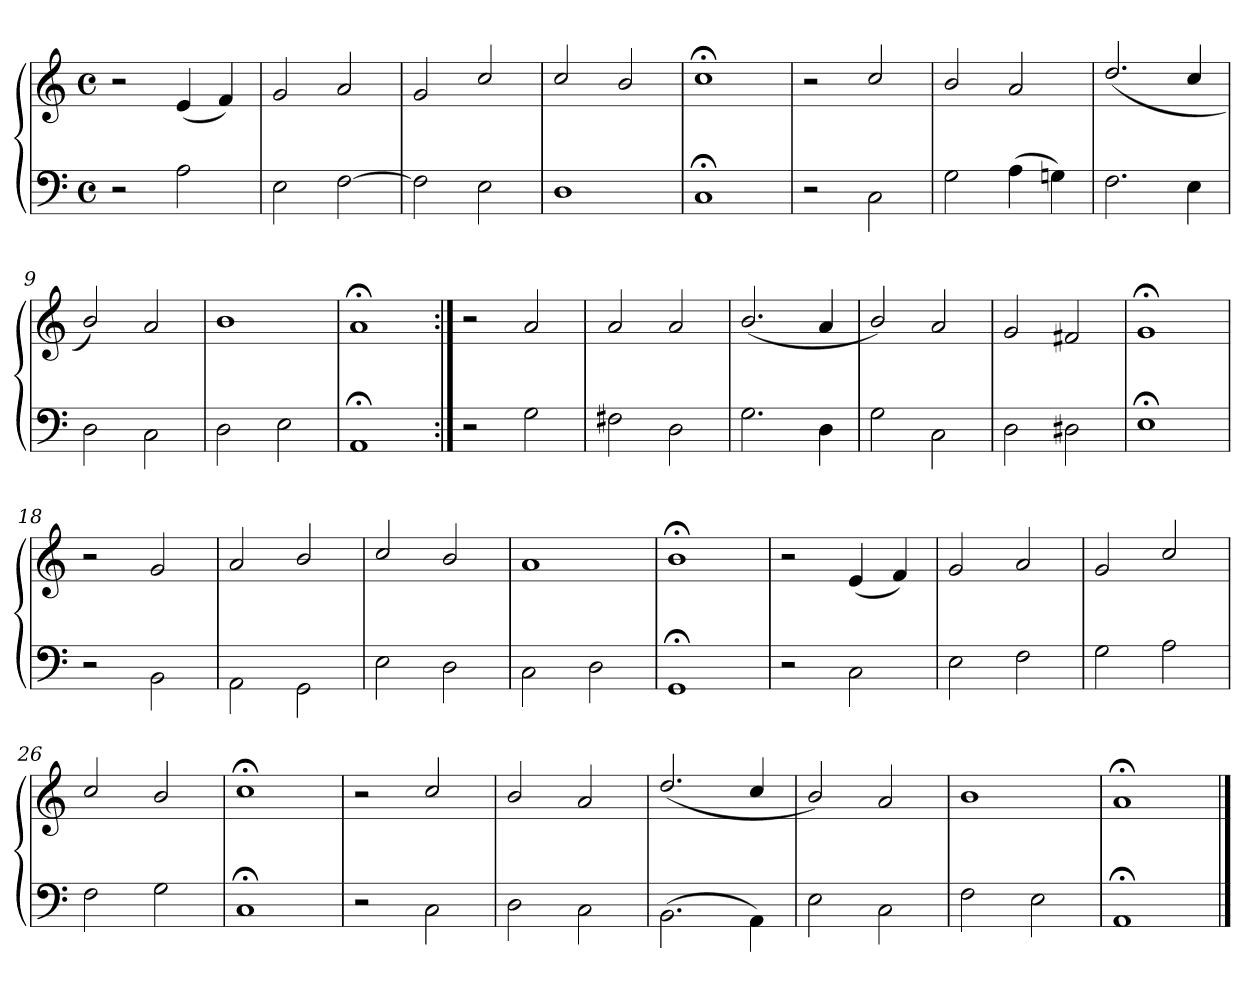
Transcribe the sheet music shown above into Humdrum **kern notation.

**kern	**kern
*part1	*part1
*staff2	*staff1
*clefF4	*clefG2
*M4/4	*M4/4
*met(c)	*met(c)
=1	=1
2r	2r
2A\	(4e/
.	4f/)
=2	=2
2E\	2g/
[2F\	2a/
=3	=3
2F\]	2g/
2E\	2cc/
=4	=4
1D\	2cc/
.	2b/
=5	=5
1C;\	1cc;</
=6	=6
2r	2r
2C\	2cc/
=7	=7
2G\	2b/
(4A\	2a/
4Gn\)	.
=8	=8
2.F\	(2.dd/
4E\	4cc/
=9	=9
2D\	2b/)
2C\	2a/
=10	=10
2D\	1b/
2E\	.
=11	=11
1AA;\	1a;</
!!LO:LB:g=z
=12:|!	=12:|!
2r	2r
2G\	2a/
=13	=13
2F#X\	2a/
2D\	2a/
=14	=14
2.G\	(2.b/
4D\	4a/
=15	=15
2G\	2b/)
2C\	2a/
=16	=16
2D\	2g/
2D#X\	2f#X/
=17	=17
1E;\	1g;</
=18	=18
2r	2r
2BB\	2g/
=19	=19
2AA\	2a/
2GG\	2b/
=20	=20
2E\	2cc/
2D\	2b/
=21	=21
2C\	1a/
2D\	.
=22	=22
1GG;\	1b;</
!!LO:LB:g=z
=23	=23
2r	2r
2C\	(4e/
.	4f/)
=24	=24
2E\	2g/
2F\	2a/
=25	=25
2G\	2g/
2A\	2cc/
=26	=26
2F\	2cc/
2G\	2b/
=27	=27
1C;\	1cc;</
=28	=28
2r	2r
2C\	2cc/
=29	=29
2D\	2b/
2C\	2a/
=30	=30
(2.BB\	(2.dd/
4AA\)	4cc/
=31	=31
2E\	2b/)
2C\	2a/
=32	=32
2F\	1b/
2E\	.
=33	=33
1AA;\	1a;</
==	==
*-	*-
